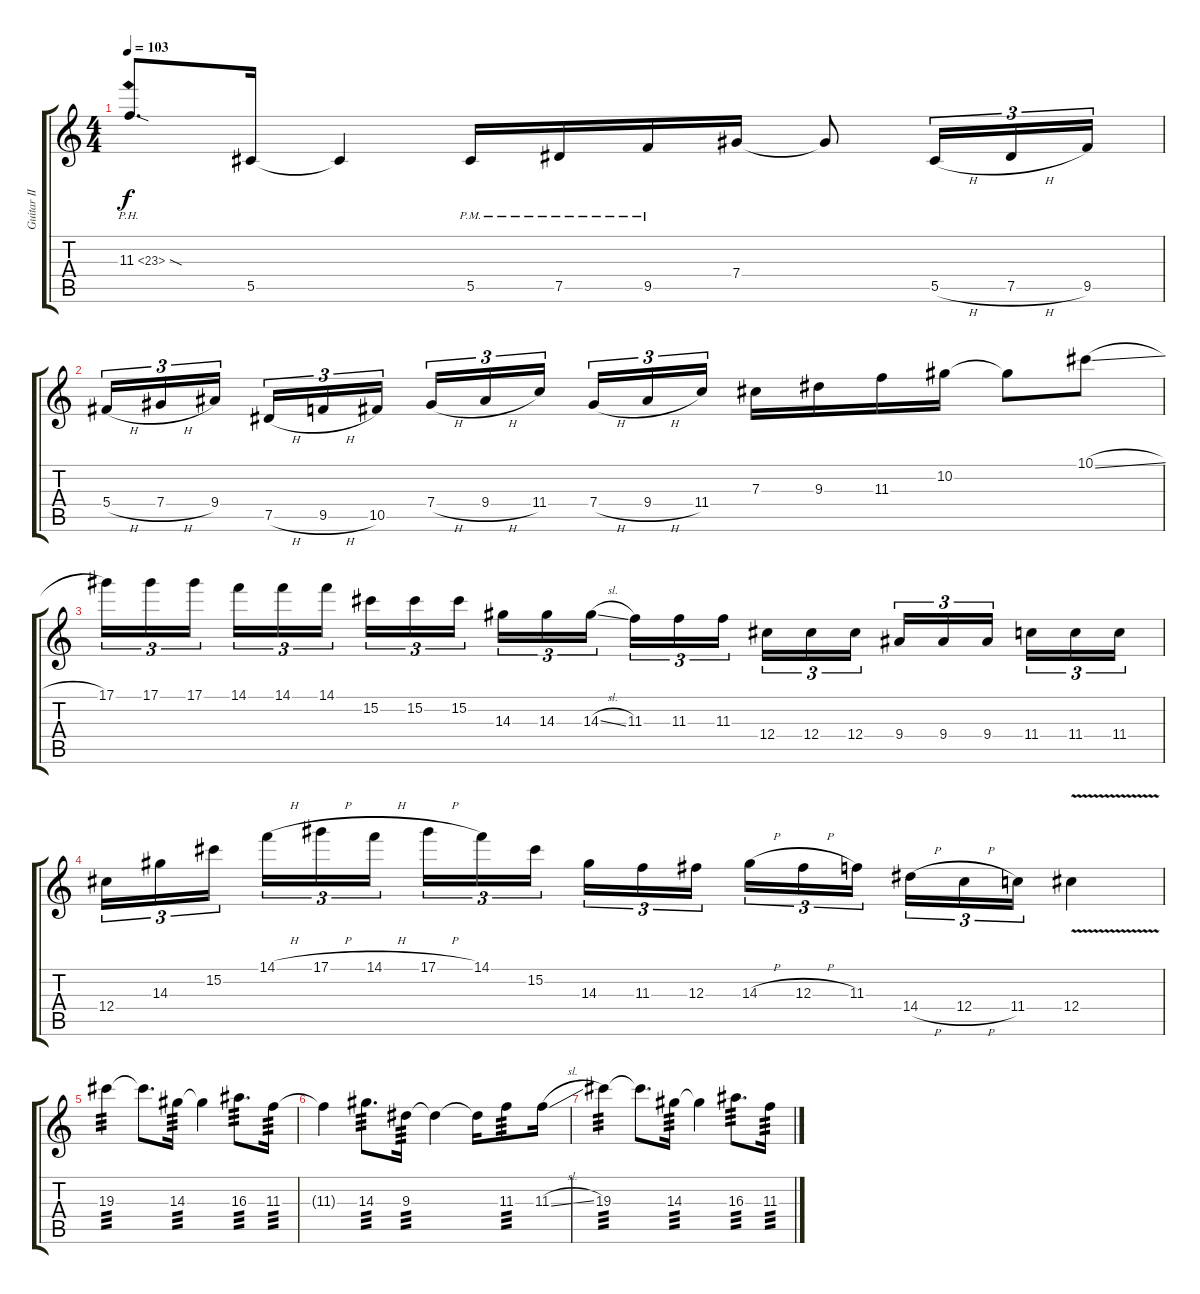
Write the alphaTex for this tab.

\track ("Guitar II (Right)" "Guitar II ") {instrument overdrivenguitar}
\staff {score tabs}
\tuning (Eb4 Bb3 Gb3 Db3 Ab2 Eb2) {hide}
\ts (4 4)
\tempo 103
\clef g2
\ks c
11.3{ph 12 sod}.8{d dy f} 5.5.16 5.5{t}.4 5.5{pm}.16 7.5{pm}.16 9.5{pm}.16 7.4.16 7.4{t}.8 5.5{h}.16{tu (3 2)} 7.5{h}.16{tu (3 2)} 9.5.16{tu (3 2)} |
5.4{h}.16{tu (3 2)} 7.4{h}.16{tu (3 2)} 9.4.16{tu (3 2) beam splitsecondary} 7.5{h}.16{tu (3 2)} 9.5{h}.16{tu (3 2)} 10.5.16{tu (3 2)} 7.4{h}.16{tu (3 2)} 9.4{h}.16{tu (3 2)} 11.4.16{tu (3 2) beam splitsecondary} 7.4{h}.16{tu (3 2)} 9.4{h}.16{tu (3 2)} 11.4.16{tu (3 2)} 7.3.16 9.3.16 11.3.16 10.2.16 10.2{t}.8 10.1{sl}.8 |
17.1.16{tu (3 2)} 17.1.16{tu (3 2)} 17.1.16{tu (3 2) beam splitsecondary} 14.1.16{tu (3 2)} 14.1.16{tu (3 2)} 14.1.16{tu (3 2)} 15.2.16{tu (3 2)} 15.2.16{tu (3 2)} 15.2.16{tu (3 2) beam splitsecondary} 14.3.16{tu (3 2)} 14.3.16{tu (3 2)} 14.3{sl}.16{tu (3 2)} 11.3.16{tu (3 2)} 11.3.16{tu (3 2)} 11.3.16{tu (3 2) beam splitsecondary} 12.4.16{tu (3 2)} 12.4.16{tu (3 2)} 12.4.16{tu (3 2)} 9.4.16{tu (3 2)} 9.4.16{tu (3 2)} 9.4.16{tu (3 2) beam splitsecondary} 11.4.16{tu (3 2)} 11.4.16{tu (3 2)} 11.4.16{tu (3 2)} |
12.4.16{tu (3 2)} 14.3.16{tu (3 2)} 15.2.16{tu (3 2) beam splitsecondary} 14.1{h}.16{tu (3 2)} 17.1{h}.16{tu (3 2)} 14.1{h}.16{tu (3 2)} 17.1{h}.16{tu (3 2)} 14.1.16{tu (3 2)} 15.2.16{tu (3 2) beam splitsecondary} 14.3.16{tu (3 2)} 11.3.16{tu (3 2)} 12.3.16{tu (3 2)} 14.3{h}.16{tu (3 2)} 12.3{h}.16{tu (3 2)} 11.3.16{tu (3 2) beam splitsecondary} 14.4{h}.16{tu (3 2)} 12.4{h}.16{tu (3 2)} 11.4.16{tu (3 2)} 12.4{v}.4 |
19.3.4{tp 3} 19.3{t}.8{d} 14.3.16{tp 3} 14.3{t}.4 16.3.8{d tp 3} 11.3.16{tp 3} |
11.3{t}.4 14.3.8{d tp 3} 9.3.16{tp 3} 9.3{t}.4 9.3{t}.16 11.3.8{tp 3} 11.3{sl}.16 |
19.3.4{tp 3} 19.3{t}.8{d} 14.3.16{tp 3} 14.3{t}.4 16.3.8{d tp 3} 11.3.16{tp 3}
